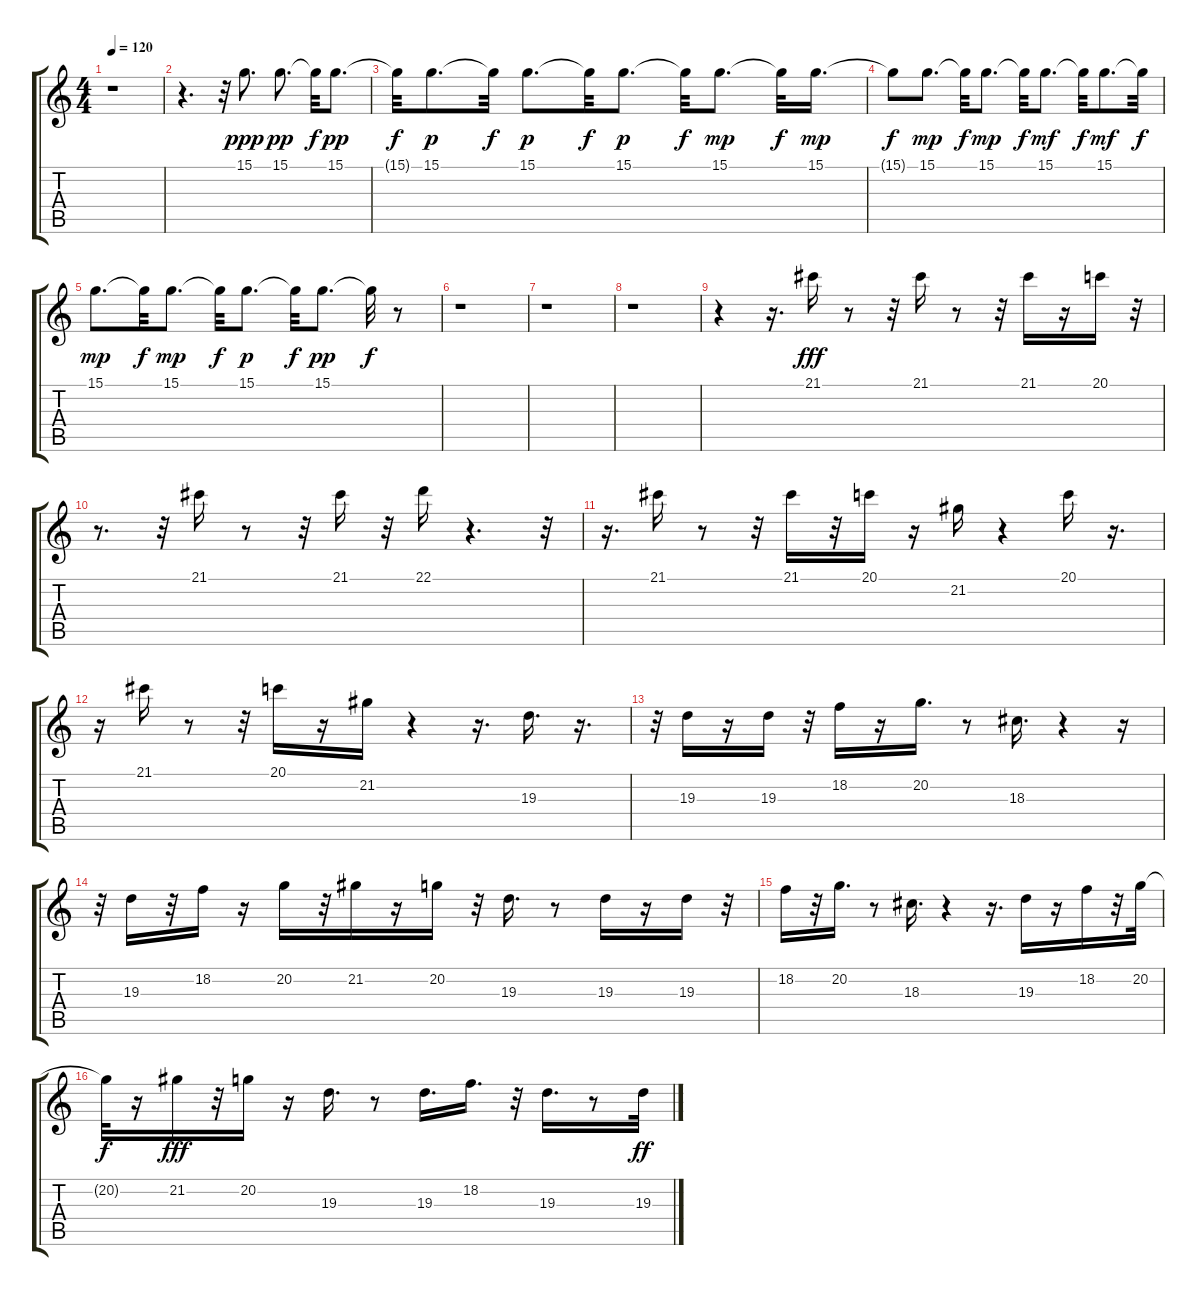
\track "" {instrument whistle}
\staff {score tabs}
\tuning (E4 B3 G3 D3 A2 E2) {hide}
\ts (4 4)
\tempo 120
\clef g2
\ks c
r.1{dy mp} |
r.4{d} r.32 15.1.8{d dy ppp instrument whistle} 15.1.8{d dy pp} 15.1{t}.32{dy f} 15.1.8{d dy pp} |
15.1{t}.32{dy f} 15.1.8{d dy p} 15.1{t}.32{dy f} 15.1.8{d dy p} 15.1{t}.32{dy f} 15.1.8{d dy p} 15.1{t}.32{dy f} 15.1.8{d dy mp} 15.1{t}.32{dy f} 15.1.16{d dy mp} |
15.1{t}.8{dy f} 15.1.8{d dy mp} 15.1{t}.32{dy f} 15.1.8{d dy mp} 15.1{t}.32{dy f} 15.1.8{d dy mf} 15.1{t}.32{dy f} 15.1.8{d dy mf} 15.1{t}.32{dy f} |
15.1.8{d dy mp} 15.1{t}.32{dy f} 15.1.8{d dy mp} 15.1{t}.32{dy f} 15.1.8{d dy p} 15.1{t}.32{dy f} 15.1.8{d dy pp} 15.1{t}.32{dy f} r.8 |
r.1 |
r.1 |
r.1 |
r.4 r.16{d} 21.1.16{dy fff instrument pizzicatostrings} r.8 r.32 21.1.16 r.8 r.32 21.1.16 r.16 20.1.16 r.32 |
r.8{d} r.32 21.1.16 r.8 r.32 21.1.16 r.32 22.1.16 r.4{d} r.32 |
r.16{d} 21.1.16 r.8 r.32 21.1.16 r.32 20.1.16 r.16 21.2.16 r.4 20.1.16 r.16{d} |
r.16 21.1.16 r.8 r.32 20.1.16 r.16 21.2.16 r.4 r.16{d} 19.3.16{d} r.16{d} |
r.32 19.3.16 r.16 19.3.16 r.32 18.2.16 r.16 20.2.16{d} r.8 18.3.16{d} r.4 r.16 |
r.32 19.3.16 r.32 18.2.16 r.16 20.2.16 r.32 21.2.16 r.16 20.2.16 r.32 19.3.16{d} r.8 19.3.16 r.16 19.3.16 r.32 |
18.2.16 r.32 20.2.16{d} r.8 18.3.16{d} r.4 r.16{d} 19.3.16 r.16 18.2.16 r.32 20.2.32 |
20.2{t}.32{dy f} r.16 21.2.16{dy fff} r.32 20.2.16 r.16 19.3.16{d} r.8 19.3.16{d} 18.2.16{d} r.32 19.3.16{d} r.8 19.3.32{dy ff}
